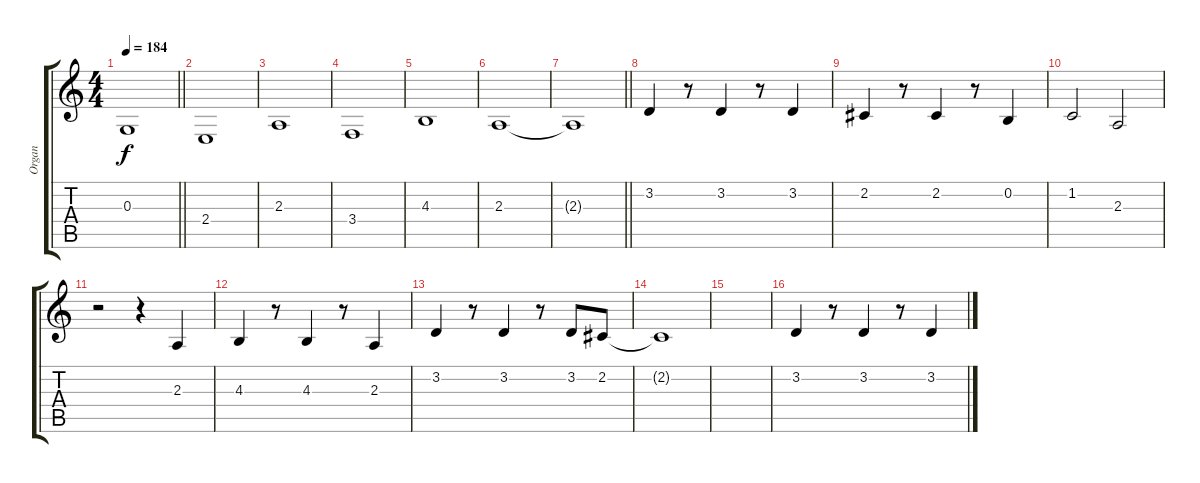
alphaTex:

\track ("Organ" "Organ") {instrument reedorgan}
\staff {score tabs}
\tuning (E4 B3 G3 D3 A2 E2) {hide}
\ts (4 4)
\tempo 184
\clef g2
\barLineRight lightlight
\ks c
0.3.1{dy f} |
2.4.1 |
2.3.1 |
3.4.1 |
4.3.1 |
2.3.1 |
\barLineRight lightlight
2.3{t}.1 |
3.2.4{volume 10} r.8 3.2.4 r.8 3.2.4 |
2.2.4 r.8 2.2.4 r.8 0.2.4 |
1.2.2 2.3.2 |
r.2 r.4 2.3.4 |
4.3.4 r.8 4.3.4 r.8 2.3.4 |
3.2.4 r.8 3.2.4 r.8 3.2.8 2.2.8 |
2.2{t}.1 |
|
3.2.4 r.8 3.2.4 r.8 3.2.4
